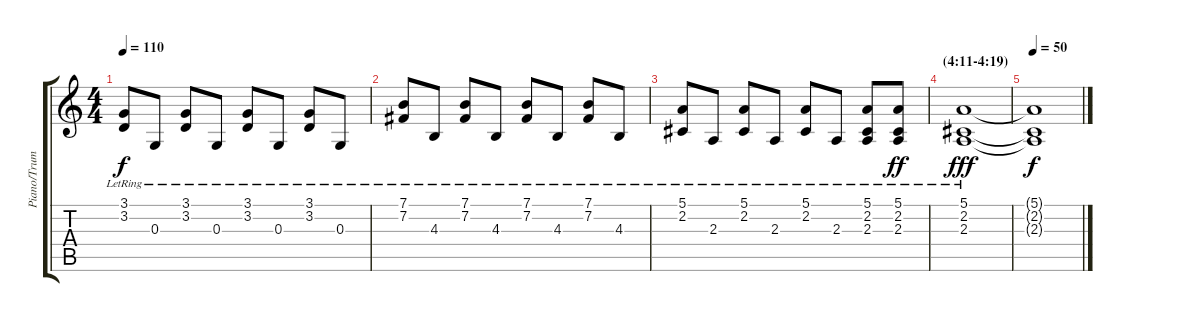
\track ("Piano/Trumpets" "Piano/Trum") {instrument electricgrandpiano}
\staff {score tabs}
\tuning (E4 B3 G3 D3 A2 E2) {hide}
\ts (4 4)
\tempo 110
\clef g2
\ks c
(3.1{lr} 3.2{lr}).8{dy f} 0.3{lr}.8 (3.1{lr} 3.2{lr}).8 0.3{lr}.8 (3.1{lr} 3.2{lr}).8 0.3{lr}.8 (3.1{lr} 3.2{lr}).8 0.3{lr}.8 |
(7.1{lr} 7.2{lr}).8 4.3{lr}.8 (7.1{lr} 7.2{lr}).8 4.3{lr}.8 (7.1{lr} 7.2{lr}).8 4.3{lr}.8 (7.1{lr} 7.2{lr}).8 4.3{lr}.8 |
(5.1{lr} 2.2{lr}).8 2.3{lr}.8 (5.1{lr} 2.2{lr}).8 2.3{lr}.8 (5.1{lr} 2.2{lr}).8 2.3{lr}.8 (5.1{lr} 2.2{lr} 2.3{lr}).8 (5.1{lr} 2.2{lr} 2.3{lr}).8{dy ff} |
\section ("" "(4:11-4:19)")
(5.1{lr} 2.2{lr} 2.3{lr}).1{dy fff} |
\tempo 50
(5.1{t} 2.2{t} 2.3{t}).1{dy f}
